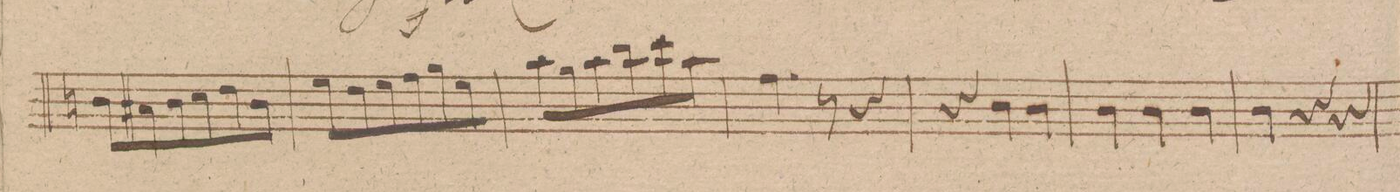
**kern	**dynam
*I"Fagotto 2do	*
*clefF4	*
*k[f#]	*
*M3/4	*
8Dn\L	.
8C#X/	.
8D\	.
8E\	.
8F#\	.
8D\J	.
=7	=7
8G\L	.
8F#\	.
8G\	.
8A\	.
8B\	.
8G\J	.
=8	=8
8c\L	.
8B\	.
8c\	.
8d\	.
8e\	.
8c\J	.
=9	=9
*4\right	*
4.A\	.
8r	.
4r	.
=10	=10
4r	.
4D\	.
4D\	.
=11	=11
4D\	.
4D\	.
4D\	.
=12	=12
4D\	.
4r	.
4r	.
=13	=13
*-	*-
